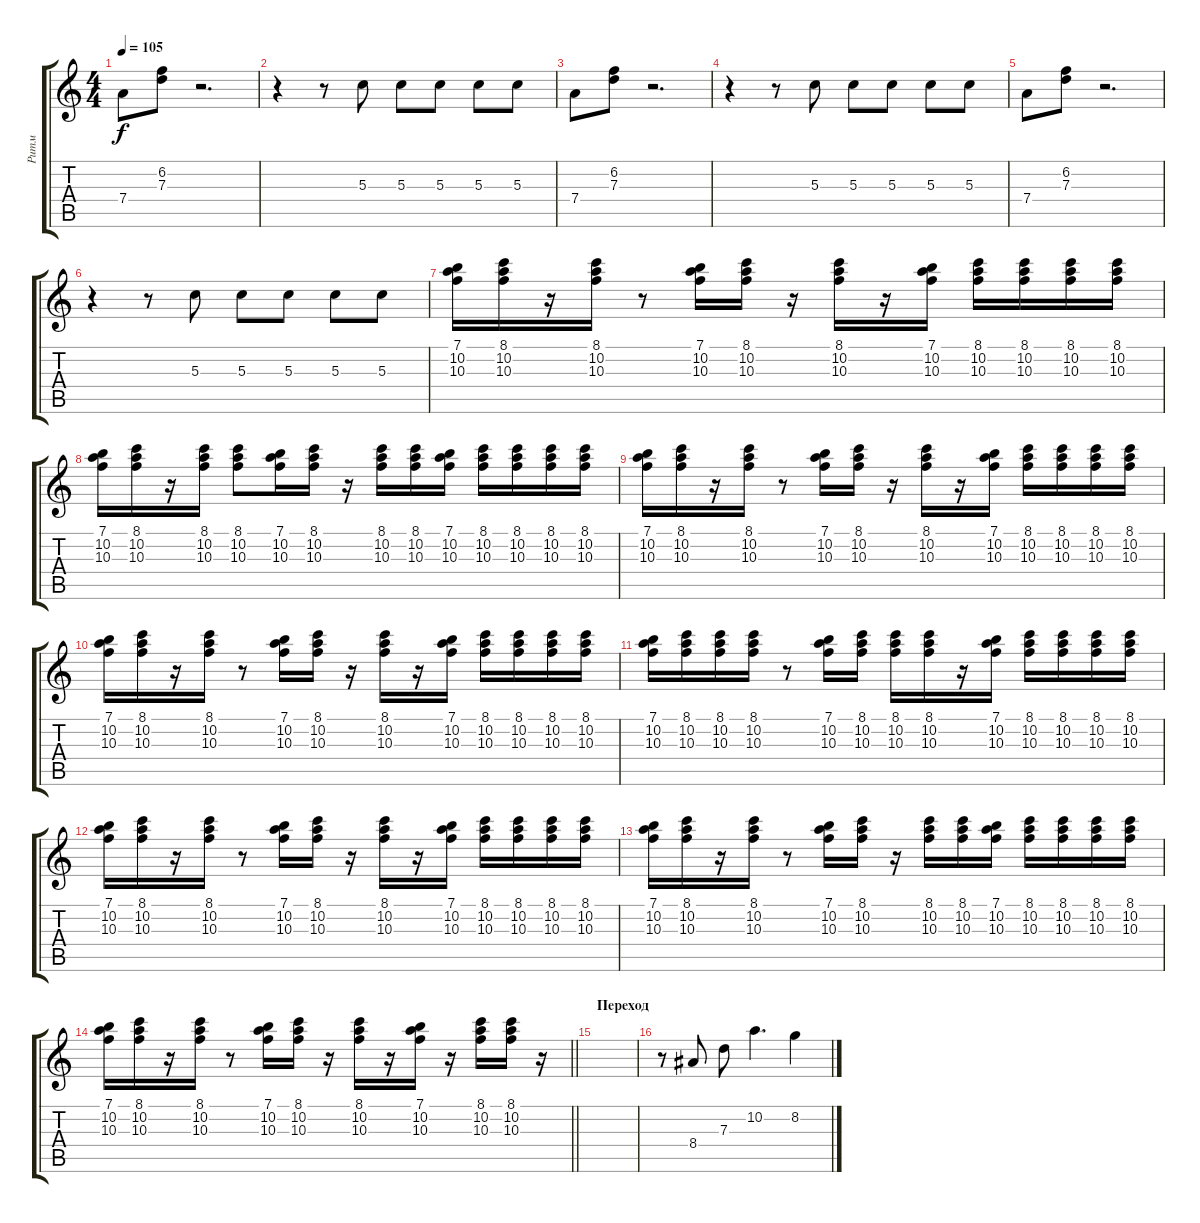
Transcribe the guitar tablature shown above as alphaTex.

\track ("Ритм" "Ритм") {instrument electricguitarclean}
\staff {score tabs}
\tuning (E4 B3 G3 D3 A2 E2) {hide}
\ts (4 4)
\tempo 105
\clef g2
\ks c
7.4.8{dy f} (6.2 7.3).8 r.2{d} |
r.4 r.8 5.3.8 5.3.8 5.3.8 5.3.8 5.3.8 |
7.4.8 (6.2 7.3).8 r.2{d} |
r.4 r.8 5.3.8 5.3.8 5.3.8 5.3.8 5.3.8 |
7.4.8 (6.2 7.3).8 r.2{d} |
r.4 r.8 5.3.8 5.3.8 5.3.8 5.3.8 5.3.8 |
(7.1 10.2 10.3).16 (8.1 10.2 10.3).16 r.16 (8.1 10.2 10.3).16 r.8 (7.1 10.2 10.3).16 (8.1 10.2 10.3).16 r.16 (8.1 10.2 10.3).16 r.16 (7.1 10.2 10.3).16 (8.1 10.2 10.3).16 (8.1 10.2 10.3).16 (8.1 10.2 10.3).16 (8.1 10.2 10.3).16 |
(7.1 10.2 10.3).16 (8.1 10.2 10.3).16 r.16 (8.1 10.2 10.3).16 (8.1 10.2 10.3).8 (7.1 10.2 10.3).16 (8.1 10.2 10.3).16 r.16 (8.1 10.2 10.3).16 (8.1 10.2 10.3).16 (7.1 10.2 10.3).16 (8.1 10.2 10.3).16 (8.1 10.2 10.3).16 (8.1 10.2 10.3).16 (8.1 10.2 10.3).16 |
(7.1 10.2 10.3).16 (8.1 10.2 10.3).16 r.16 (8.1 10.2 10.3).16 r.8 (7.1 10.2 10.3).16 (8.1 10.2 10.3).16 r.16 (8.1 10.2 10.3).16 r.16 (7.1 10.2 10.3).16 (8.1 10.2 10.3).16 (8.1 10.2 10.3).16 (8.1 10.2 10.3).16 (8.1 10.2 10.3).16 |
(7.1 10.2 10.3).16 (8.1 10.2 10.3).16 r.16 (8.1 10.2 10.3).16 r.8 (7.1 10.2 10.3).16 (8.1 10.2 10.3).16 r.16 (8.1 10.2 10.3).16 r.16 (7.1 10.2 10.3).16 (8.1 10.2 10.3).16 (8.1 10.2 10.3).16 (8.1 10.2 10.3).16 (8.1 10.2 10.3).16 |
(7.1 10.2 10.3).16 (8.1 10.2 10.3).16 (8.1 10.2 10.3).16 (8.1 10.2 10.3).16 r.8 (7.1 10.2 10.3).16 (8.1 10.2 10.3).16 (8.1 10.2 10.3).16 (8.1 10.2 10.3).16 r.16 (7.1 10.2 10.3).16 (8.1 10.2 10.3).16 (8.1 10.2 10.3).16 (8.1 10.2 10.3).16 (8.1 10.2 10.3).16 |
(7.1 10.2 10.3).16 (8.1 10.2 10.3).16 r.16 (8.1 10.2 10.3).16 r.8 (7.1 10.2 10.3).16 (8.1 10.2 10.3).16 r.16 (8.1 10.2 10.3).16 r.16 (7.1 10.2 10.3).16 (8.1 10.2 10.3).16 (8.1 10.2 10.3).16 (8.1 10.2 10.3).16 (8.1 10.2 10.3).16 |
(7.1 10.2 10.3).16 (8.1 10.2 10.3).16 r.16 (8.1 10.2 10.3).16 r.8 (7.1 10.2 10.3).16 (8.1 10.2 10.3).16 r.16 (8.1 10.2 10.3).16 (8.1 10.2 10.3).16 (7.1 10.2 10.3).16 (8.1 10.2 10.3).16 (8.1 10.2 10.3).16 (8.1 10.2 10.3).16 (8.1 10.2 10.3).16 |
\barLineRight lightlight
(7.1 10.2 10.3).16 (8.1 10.2 10.3).16 r.16 (8.1 10.2 10.3).16 r.8 (7.1 10.2 10.3).16 (8.1 10.2 10.3).16 r.16 (8.1 10.2 10.3).16 r.16 (7.1 10.2 10.3).16 r.16 (8.1 10.2 10.3).16 (8.1 10.2 10.3).16 r.16 |
\section ("" "Переход")
|
r.8 8.4.8 7.3.8 10.2.4{d} 8.2.4
